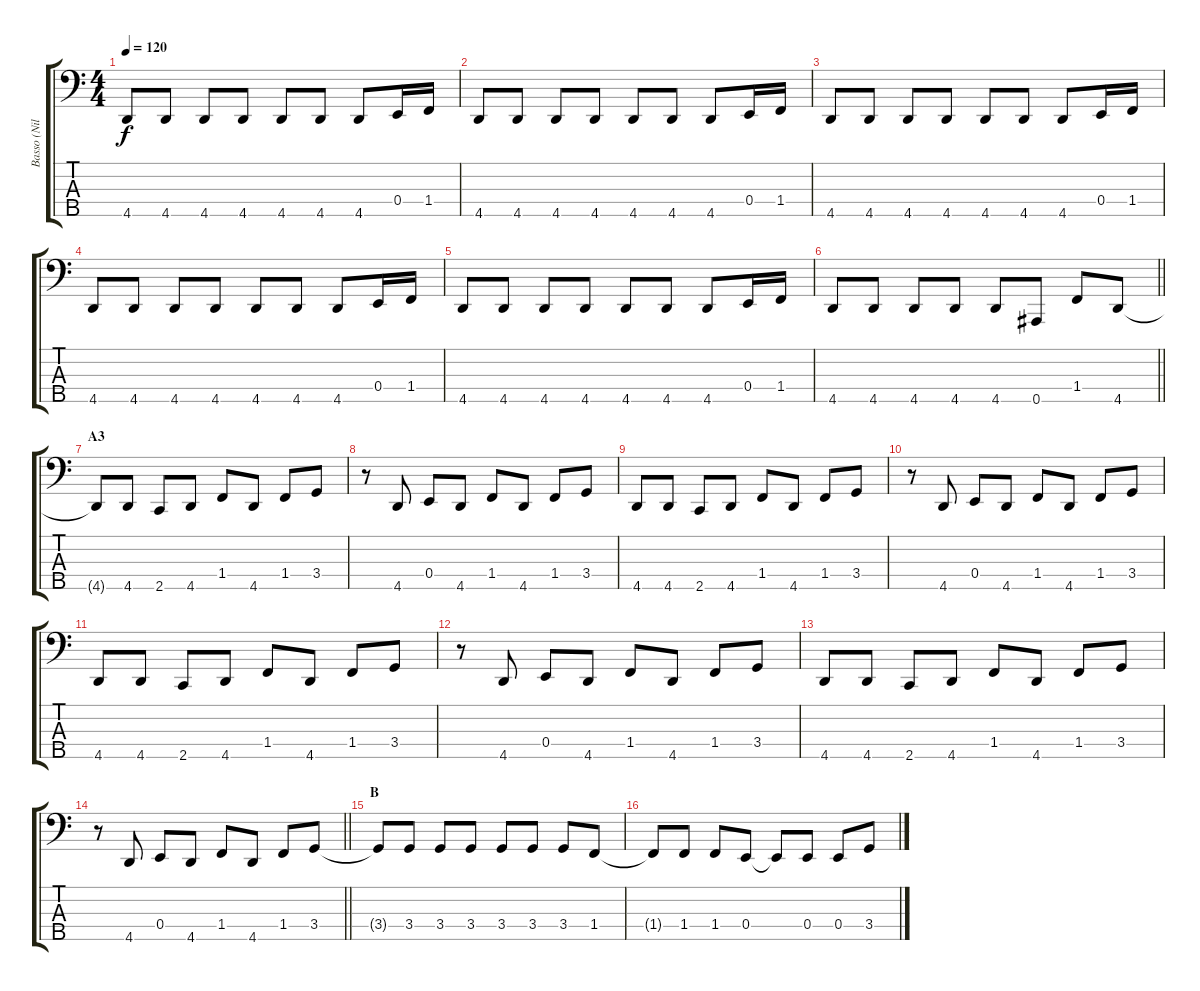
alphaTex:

\track ("Basso (Nils Ursin)" "Basso (Nil") {instrument electricbassfinger}
\staff {score tabs}
\tuning (G2 D2 A1 E1 Bb0) {hide}
\ts (4 4)
\tempo 120
\clef f4
\ks c
4.5.8{dy f} 4.5.8 4.5.8 4.5.8 4.5.8 4.5.8 4.5.8 0.4.16 1.4.16 |
4.5.8 4.5.8 4.5.8 4.5.8 4.5.8 4.5.8 4.5.8 0.4.16 1.4.16 |
4.5.8 4.5.8 4.5.8 4.5.8 4.5.8 4.5.8 4.5.8 0.4.16 1.4.16 |
4.5.8 4.5.8 4.5.8 4.5.8 4.5.8 4.5.8 4.5.8 0.4.16 1.4.16 |
4.5.8 4.5.8 4.5.8 4.5.8 4.5.8 4.5.8 4.5.8 0.4.16 1.4.16 |
\barLineRight lightlight
4.5.8 4.5.8 4.5.8 4.5.8 4.5.8 0.5.8 1.4.8 4.5.8 |
\section ("" "A3")
4.5{t}.8 4.5.8 2.5.8 4.5.8 1.4.8 4.5.8 1.4.8 3.4.8 |
r.8 4.5.8 0.4.8 4.5.8 1.4.8 4.5.8 1.4.8 3.4.8 |
4.5.8 4.5.8 2.5.8 4.5.8 1.4.8 4.5.8 1.4.8 3.4.8 |
r.8 4.5.8 0.4.8 4.5.8 1.4.8 4.5.8 1.4.8 3.4.8 |
4.5.8 4.5.8 2.5.8 4.5.8 1.4.8 4.5.8 1.4.8 3.4.8 |
r.8 4.5.8 0.4.8 4.5.8 1.4.8 4.5.8 1.4.8 3.4.8 |
4.5.8 4.5.8 2.5.8 4.5.8 1.4.8 4.5.8 1.4.8 3.4.8 |
\barLineRight lightlight
r.8 4.5.8 0.4.8 4.5.8 1.4.8 4.5.8 1.4.8 3.4.8 |
\section ("" "B")
3.4{t}.8 3.4.8 3.4.8 3.4.8 3.4.8 3.4.8 3.4.8 1.4.8 |
1.4{t}.8 1.4.8 1.4.8 0.4.8 0.4{t}.8 0.4.8 0.4.8 3.4.8
